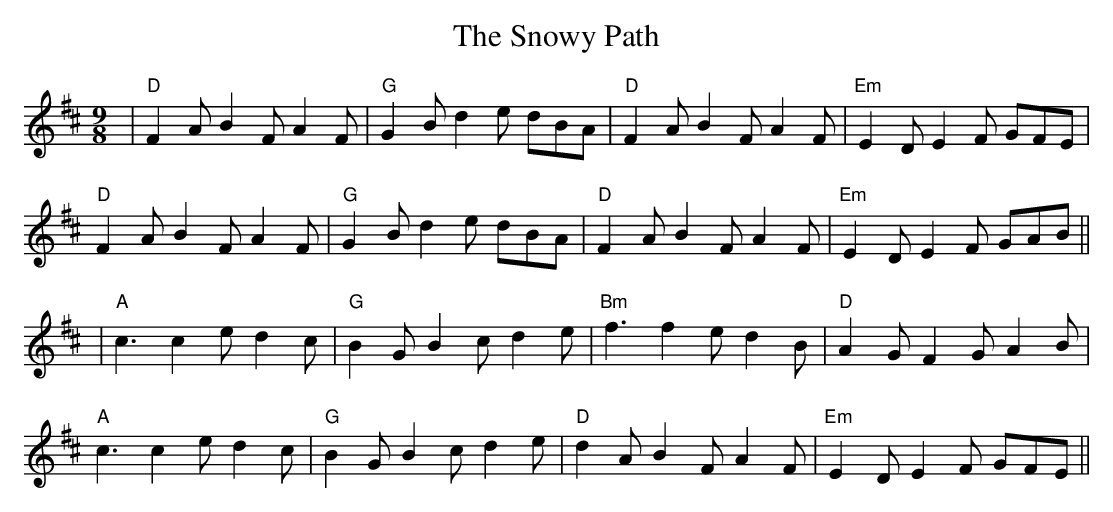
X:1
T: Snowy Path, The
M: 9/8
L: 1/8
K:Dmaj
|"D"F2A B2F A2F|"G"G2B d2e dBA|"D"F2A B2F A2F|"Em"E2D E2F GFE|
"D"F2A B2F A2F|"G"G2B d2e dBA|"D"F2A B2F A2F|"Em"E2D E2F GAB||
|"A"c3 c2e d2c|"G"B2G B2c d2e|"Bm"f3 f2e d2B|"D"A2G F2G A2B|
"A"c3 c2e d2c|"G"B2G B2c d2e|"D"d2A B2F A2F|"Em"E2D E2F GFE||
